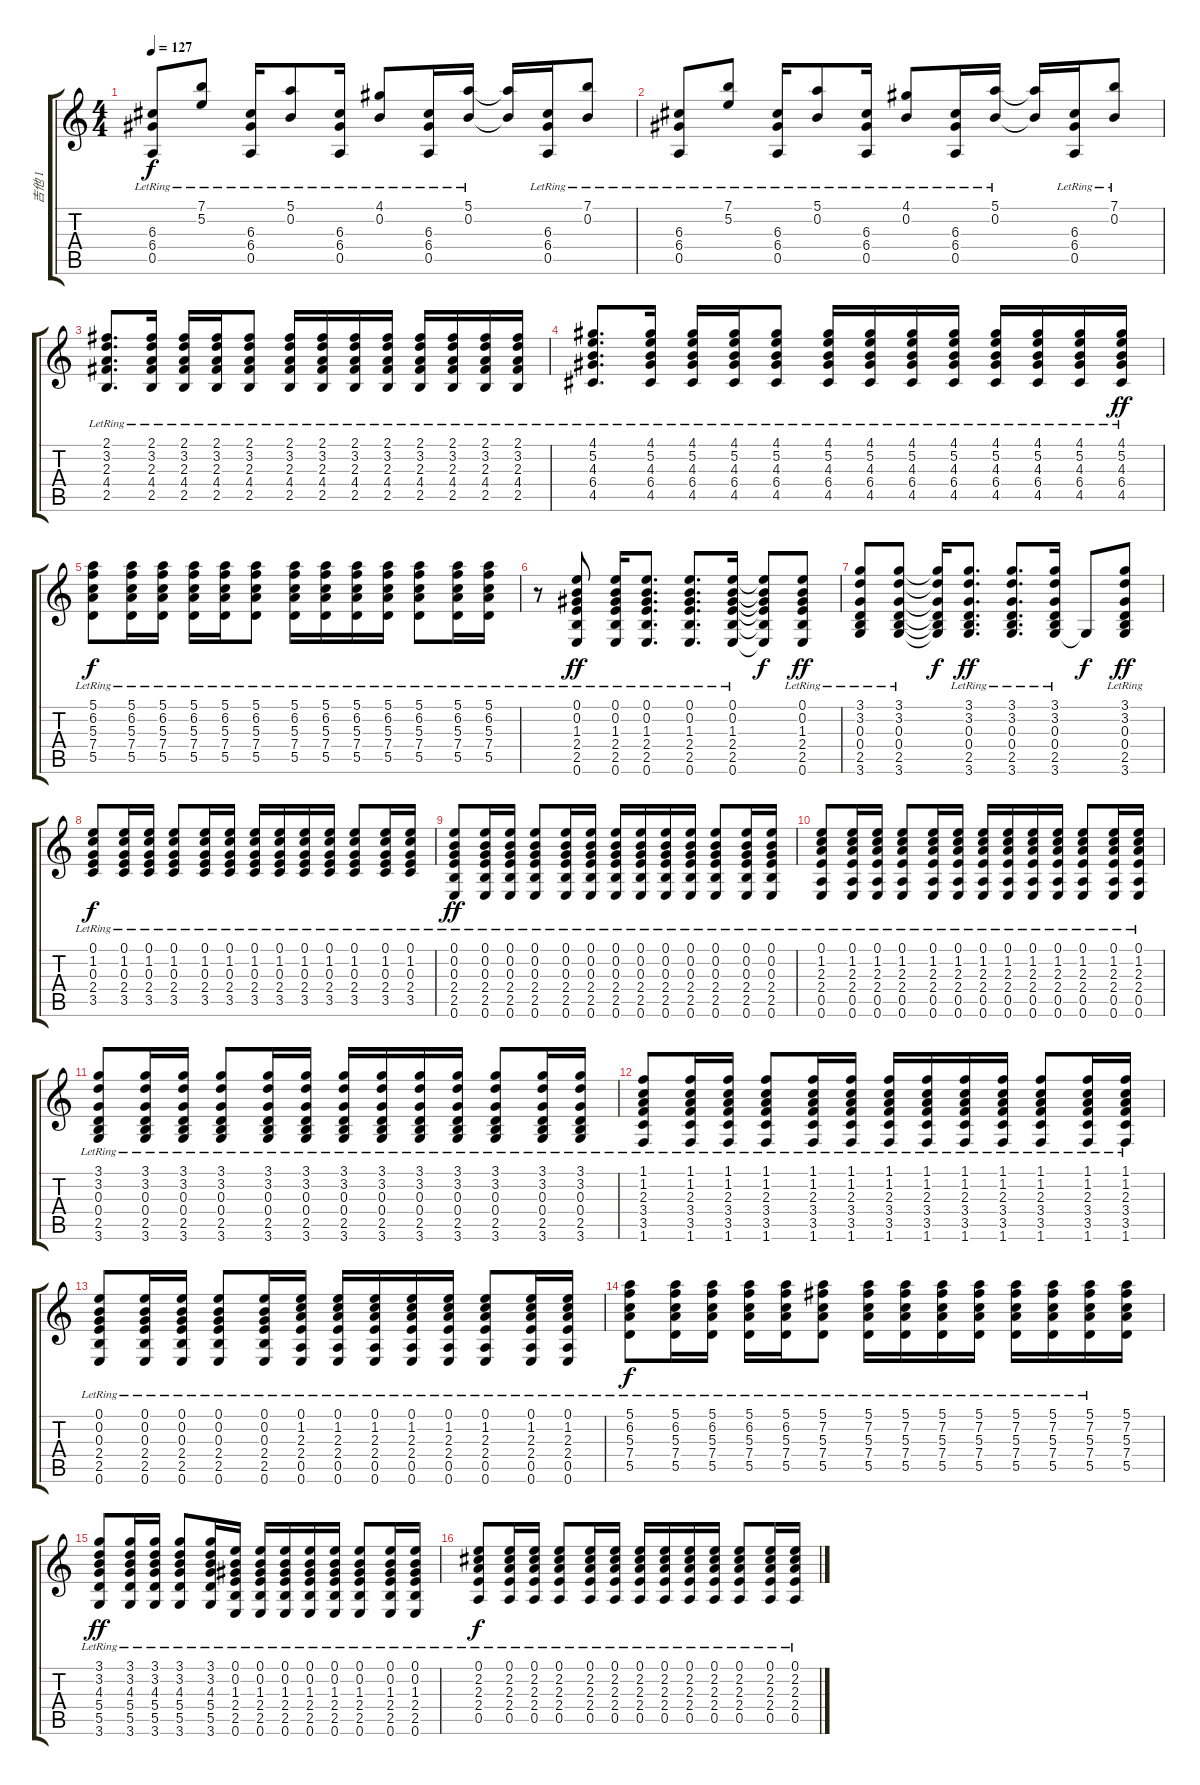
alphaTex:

\track ("吉他 1" "吉他 1") {instrument acousticguitarsteel}
\staff {score tabs}
\tuning (E4 B3 G3 D3 A2 E2) {hide}
\ts (4 4)
\tempo 127
\clef g2
\ks c
(6.3{lr} 6.4{lr} 0.5{lr}).8{dy f} (7.1{lr} 5.2{lr}).8 (6.3{lr} 6.4{lr} 0.5{lr}).16 (5.1{lr} 0.2{lr}).8 (6.3{lr} 6.4{lr} 0.5{lr}).16 (4.1{lr} 0.2{lr}).8 (6.3{lr} 6.4{lr} 0.5{lr}).16 (5.1{lr} 0.2{lr}).16 (5.1{t} 0.2{t}).16 (6.3{lr} 6.4{lr} 0.5{lr}).16 (7.1{lr} 0.2{lr}).8 |
(6.3{lr} 6.4{lr} 0.5{lr}).8 (7.1{lr} 5.2{lr}).8 (6.3{lr} 6.4{lr} 0.5{lr}).16 (5.1{lr} 0.2{lr}).8 (6.3{lr} 6.4{lr} 0.5{lr}).16 (4.1{lr} 0.2{lr}).8 (6.3{lr} 6.4{lr} 0.5{lr}).16 (5.1{lr} 0.2{lr}).16 (5.1{t} 0.2{t}).16 (6.3{lr} 6.4{lr} 0.5{lr}).16 (7.1{lr} 0.2{lr}).8 |
(2.1{lr} 3.2{lr} 2.3{lr} 4.4{lr} 2.5{lr}).8{d} (2.1{lr} 3.2{lr} 2.3{lr} 4.4{lr} 2.5{lr}).16 (2.1{lr} 3.2{lr} 2.3{lr} 4.4{lr} 2.5{lr}).16 (2.1{lr} 3.2{lr} 2.3{lr} 4.4{lr} 2.5{lr}).16 (2.1{lr} 3.2{lr} 2.3{lr} 4.4{lr} 2.5{lr}).8 (2.1{lr} 3.2{lr} 2.3{lr} 4.4{lr} 2.5{lr}).16 (2.1{lr} 3.2{lr} 2.3{lr} 4.4{lr} 2.5{lr}).16 (2.1{lr} 3.2{lr} 2.3{lr} 4.4{lr} 2.5{lr}).16 (2.1{lr} 3.2{lr} 2.3{lr} 4.4{lr} 2.5{lr}).16 (2.1{lr} 3.2{lr} 2.3{lr} 4.4{lr} 2.5{lr}).16 (2.1{lr} 3.2{lr} 2.3{lr} 4.4{lr} 2.5{lr}).16 (2.1{lr} 3.2{lr} 2.3{lr} 4.4{lr} 2.5{lr}).16 (2.1{lr} 3.2{lr} 2.3{lr} 4.4{lr} 2.5{lr}).16 |
(4.1{lr} 5.2{lr} 4.3{lr} 6.4{lr} 4.5{lr}).8{d} (4.1{lr} 5.2{lr} 4.3{lr} 6.4{lr} 4.5{lr}).16 (4.1{lr} 5.2{lr} 4.3{lr} 6.4{lr} 4.5{lr}).16 (4.1{lr} 5.2{lr} 4.3{lr} 6.4{lr} 4.5{lr}).16 (4.1{lr} 5.2{lr} 4.3{lr} 6.4{lr} 4.5{lr}).8 (4.1 5.2 4.3 6.4 4.5{lr}).16 (4.1{lr} 5.2{lr} 4.3{lr} 6.4{lr} 4.5{lr}).16 (4.1{lr} 5.2{lr} 4.3{lr} 6.4{lr} 4.5{lr}).16 (4.1{lr} 5.2{lr} 4.3{lr} 6.4{lr} 4.5{lr}).16 (4.1{lr} 5.2{lr} 4.3{lr} 6.4{lr} 4.5{lr}).16 (4.1{lr} 5.2{lr} 4.3{lr} 6.4{lr} 4.5{lr}).16 (4.1{lr} 5.2{lr} 4.3{lr} 6.4{lr} 4.5{lr}).16 (4.1 5.2 4.3 6.4 4.5{lr}).16{dy ff} |
(5.1{lr} 6.2{lr} 5.3{lr} 7.4{lr} 5.5{lr}).8{dy f} (5.1{lr} 6.2{lr} 5.3{lr} 7.4{lr} 5.5{lr}).16 (5.1{lr} 6.2{lr} 5.3{lr} 7.4{lr} 5.5{lr}).16 (5.1{lr} 6.2{lr} 5.3{lr} 7.4{lr} 5.5{lr}).16 (5.1{lr} 6.2{lr} 5.3{lr} 7.4{lr} 5.5{lr}).16 (5.1{lr} 6.2{lr} 5.3{lr} 7.4{lr} 5.5{lr}).8 (5.1 6.2{lr} 5.3 7.4 5.5).16 (5.1{lr} 6.2{lr} 5.3{lr} 7.4{lr} 5.5{lr}).16 (5.1{lr} 6.2{lr} 5.3{lr} 7.4{lr} 5.5{lr}).16 (5.1{lr} 6.2{lr} 5.3{lr} 7.4{lr} 5.5{lr}).16 (5.1{lr} 6.2{lr} 5.3{lr} 7.4{lr} 5.5{lr}).8 (5.1{lr} 6.2{lr} 5.3{lr} 7.4{lr} 5.5{lr}).16 (5.1{lr} 6.2{lr} 5.3{lr} 7.4{lr} 5.5{lr}).16 |
r.8 (0.1{lr} 0.2{lr} 1.3{lr} 2.4{lr} 2.5{lr} 0.6{lr}).8{dy ff} (0.1{lr} 0.2{lr} 1.3{lr} 2.4{lr} 2.5{lr} 0.6{lr}).16 (0.1{lr} 0.2{lr} 1.3{lr} 2.4{lr} 2.5{lr} 0.6{lr}).8{d} (0.1{lr} 0.2{lr} 1.3{lr} 2.4{lr} 2.5{lr} 0.6{lr}).8{d} (0.1{lr} 0.2{lr} 1.3{lr} 2.4{lr} 2.5{lr} 0.6{lr}).16 (0.1{t} 0.2{t} 1.3{t} 2.4{t} 2.5{t} 0.6{t}).8{dy f} (0.1{lr} 0.2{lr} 1.3{lr} 2.4{lr} 2.5{lr} 0.6{lr}).8{dy ff} |
(3.1{lr} 3.2{lr} 0.3{lr} 0.4{lr} 2.5{lr} 3.6{lr}).8 (3.1{lr} 3.2{lr} 0.3{lr} 0.4{lr} 2.5{lr} 3.6{lr}).8 (3.1{t} 3.2{t} 0.3{t} 0.4{t} 2.5{t} 3.6{t}).16{dy f} (3.1{lr} 3.2{lr} 0.3{lr} 0.4{lr} 2.5{lr} 3.6{lr}).8{d dy ff} (3.1{lr} 3.2{lr} 0.3{lr} 0.4{lr} 2.5{lr} 3.6{lr}).8{d} (3.1{lr} 3.2{lr} 0.3{lr} 0.4{lr} 2.5{lr} 3.6{lr}).16 3.6{t}.8{dy f} (3.1{lr} 3.2{lr} 0.3{lr} 0.4{lr} 2.5{lr} 3.6{lr}).8{dy ff} |
(0.1{lr} 1.2{lr} 0.3{lr} 2.4{lr} 3.5{lr}).8{dy f} (0.1{lr} 1.2{lr} 0.3{lr} 2.4{lr} 3.5{lr}).16 (0.1{lr} 1.2{lr} 0.3{lr} 2.4{lr} 3.5{lr}).16 (0.1{lr} 1.2{lr} 0.3{lr} 2.4{lr} 3.5{lr}).8 (0.1{lr} 1.2{lr} 0.3{lr} 2.4{lr} 3.5{lr}).16 (0.1{lr} 1.2{lr} 0.3{lr} 2.4{lr} 3.5{lr}).16 (0.1 1.2{lr} 0.3 2.4 3.5).16 (0.1{lr} 1.2{lr} 0.3{lr} 2.4{lr} 3.5{lr}).16 (0.1{lr} 1.2{lr} 0.3{lr} 2.4{lr} 3.5{lr}).16 (0.1{lr} 1.2{lr} 0.3{lr} 2.4{lr} 3.5{lr}).16 (0.1{lr} 1.2{lr} 0.3{lr} 2.4{lr} 3.5{lr}).8 (0.1{lr} 1.2{lr} 0.3{lr} 2.4{lr} 3.5{lr}).16 (0.1{lr} 1.2{lr} 0.3{lr} 2.4{lr} 3.5{lr}).16 |
(0.1{lr} 0.2{lr} 0.3{lr} 2.4{lr} 2.5{lr} 0.6).8{dy ff} (0.1{lr} 0.2{lr} 0.3{lr} 2.4{lr} 2.5{lr} 0.6).16 (0.1{lr} 0.2{lr} 0.3{lr} 2.4{lr} 2.5{lr} 0.6).16 (0.1{lr} 0.2{lr} 0.3{lr} 2.4{lr} 2.5{lr} 0.6).8 (0.1{lr} 0.2{lr} 0.3{lr} 2.4{lr} 2.5{lr} 0.6).16 (0.1{lr} 0.2{lr} 0.3{lr} 2.4{lr} 2.5{lr} 0.6).16 (0.1 0.2{lr} 0.3 2.4 2.5 0.6).16 (0.1{lr} 0.2{lr} 0.3{lr} 2.4{lr} 2.5{lr} 0.6).16 (0.1{lr} 0.2{lr} 0.3{lr} 2.4{lr} 2.5{lr} 0.6).16 (0.1{lr} 0.2{lr} 0.3{lr} 2.4{lr} 2.5{lr} 0.6).16 (0.1{lr} 0.2{lr} 0.3{lr} 2.4{lr} 2.5{lr} 0.6).8 (0.1{lr} 0.2{lr} 0.3{lr} 2.4{lr} 2.5{lr} 0.6).16 (0.1{lr} 0.2{lr} 0.3{lr} 2.4{lr} 2.5{lr} 0.6).16 |
(0.1{lr} 1.2{lr} 2.3{lr} 2.4{lr} 0.5{lr} 0.6).8 (0.1{lr} 1.2{lr} 2.3{lr} 2.4{lr} 0.5{lr} 0.6).16 (0.1{lr} 1.2{lr} 2.3{lr} 2.4{lr} 0.5{lr} 0.6).16 (0.1{lr} 1.2{lr} 2.3{lr} 2.4{lr} 0.5{lr} 0.6).8 (0.1{lr} 1.2{lr} 2.3{lr} 2.4{lr} 0.5{lr} 0.6).16 (0.1{lr} 1.2{lr} 2.3{lr} 2.4{lr} 0.5{lr} 0.6).16 (0.1 1.2{lr} 2.3 2.4 0.5 0.6).16 (0.1{lr} 1.2{lr} 2.3{lr} 2.4{lr} 0.5{lr} 0.6).16 (0.1{lr} 1.2{lr} 2.3{lr} 2.4{lr} 0.5{lr} 0.6).16 (0.1{lr} 1.2{lr} 2.3{lr} 2.4{lr} 0.5{lr} 0.6).16 (0.1{lr} 1.2{lr} 2.3{lr} 2.4{lr} 0.5{lr} 0.6).8 (0.1{lr} 1.2{lr} 2.3{lr} 2.4{lr} 0.5{lr} 0.6).16 (0.1{lr} 1.2{lr} 2.3{lr} 2.4{lr} 0.5{lr} 0.6).16 |
(3.1{lr} 3.2{lr} 0.3{lr} 0.4{lr} 2.5{lr} 3.6{lr}).8 (3.1{lr} 3.2{lr} 0.3{lr} 0.4{lr} 2.5{lr} 3.6{lr}).16 (3.1{lr} 3.2{lr} 0.3{lr} 0.4{lr} 2.5{lr} 3.6{lr}).16 (3.1{lr} 3.2{lr} 0.3{lr} 0.4{lr} 2.5{lr} 3.6{lr}).8 (3.1{lr} 3.2{lr} 0.3{lr} 0.4{lr} 2.5{lr} 3.6{lr}).16 (3.1{lr} 3.2{lr} 0.3{lr} 0.4{lr} 2.5{lr} 3.6{lr}).16 (3.1{lr} 3.2{lr} 0.3{lr} 0.4{lr} 2.5{lr} 3.6{lr}).16 (3.1{lr} 3.2{lr} 0.3{lr} 0.4{lr} 2.5{lr} 3.6{lr}).16 (3.1{lr} 3.2{lr} 0.3{lr} 0.4{lr} 2.5{lr} 3.6{lr}).16 (3.1{lr} 3.2{lr} 0.3{lr} 0.4{lr} 2.5{lr} 3.6{lr}).16 (3.1{lr} 3.2{lr} 0.3{lr} 0.4{lr} 2.5{lr} 3.6{lr}).8 (3.1{lr} 3.2{lr} 0.3{lr} 0.4{lr} 2.5{lr} 3.6{lr}).16 (3.1{lr} 3.2{lr} 0.3{lr} 0.4{lr} 2.5{lr} 3.6{lr}).16 |
(1.1{lr} 1.2{lr} 2.3{lr} 3.4{lr} 3.5{lr} 1.6{lr}).8 (1.1{lr} 1.2{lr} 2.3{lr} 3.4{lr} 3.5{lr} 1.6{lr}).16 (1.1{lr} 1.2{lr} 2.3{lr} 3.4{lr} 3.5{lr} 1.6{lr}).16 (1.1{lr} 1.2{lr} 2.3{lr} 3.4{lr} 3.5{lr} 1.6{lr}).8 (1.1{lr} 1.2{lr} 2.3{lr} 3.4{lr} 3.5{lr} 1.6{lr}).16 (1.1{lr} 1.2{lr} 2.3{lr} 3.4{lr} 3.5{lr} 1.6{lr}).16 (1.1{lr} 1.2{lr} 2.3{lr} 3.4{lr} 3.5{lr} 1.6{lr}).16 (1.1{lr} 1.2{lr} 2.3{lr} 3.4{lr} 3.5{lr} 1.6{lr}).16 (1.1{lr} 1.2{lr} 2.3{lr} 3.4{lr} 3.5{lr} 1.6{lr}).16 (1.1{lr} 1.2{lr} 2.3{lr} 3.4{lr} 3.5{lr} 1.6{lr}).16 (1.1{lr} 1.2{lr} 2.3{lr} 3.4{lr} 3.5{lr} 1.6{lr}).8 (1.1{lr} 1.2{lr} 2.3{lr} 3.4{lr} 3.5{lr} 1.6{lr}).16 (1.1{lr} 1.2{lr} 2.3{lr} 3.4{lr} 3.5{lr} 1.6{lr}).16 |
(0.1{lr} 0.2{lr} 0.3{lr} 2.4{lr} 2.5{lr} 0.6).8 (0.1{lr} 0.2{lr} 0.3{lr} 2.4{lr} 2.5{lr} 0.6).16 (0.1{lr} 0.2{lr} 0.3{lr} 2.4{lr} 2.5{lr} 0.6).16 (0.1{lr} 0.2{lr} 0.3{lr} 2.4{lr} 2.5{lr} 0.6).8 (0.1{lr} 0.2{lr} 0.3{lr} 2.4{lr} 2.5{lr} 0.6).16 (0.1{lr} 1.2{lr} 2.3{lr} 2.4{lr} 0.5{lr} 0.6).16 (0.1 1.2{lr} 2.3 2.4 0.5 0.6).16 (0.1{lr} 1.2{lr} 2.3{lr} 2.4{lr} 0.5{lr} 0.6).16 (0.1{lr} 1.2{lr} 2.3{lr} 2.4{lr} 0.5{lr} 0.6).16 (0.1{lr} 1.2{lr} 2.3{lr} 2.4{lr} 0.5{lr} 0.6).16 (0.1{lr} 1.2{lr} 2.3{lr} 2.4{lr} 0.5{lr} 0.6).8 (0.1{lr} 1.2{lr} 2.3{lr} 2.4{lr} 0.5{lr} 0.6).16 (0.1{lr} 1.2{lr} 2.3{lr} 2.4{lr} 0.5{lr} 0.6).16 |
(5.1{lr} 6.2{lr} 5.3{lr} 7.4{lr} 5.5{lr}).8{dy f} (5.1{lr} 6.2{lr} 5.3{lr} 7.4{lr} 5.5{lr}).16 (5.1{lr} 6.2{lr} 5.3{lr} 7.4{lr} 5.5{lr}).16 (5.1{lr} 6.2{lr} 5.3{lr} 7.4{lr} 5.5{lr}).16 (5.1{lr} 6.2{lr} 5.3{lr} 7.4{lr} 5.5{lr}).16 (5.1{lr} 7.2{lr} 5.3{lr} 7.4{lr} 5.5{lr}).8 (5.1 7.2{lr} 5.3 7.4 5.5).16 (5.1{lr} 7.2{lr} 5.3{lr} 7.4{lr} 5.5{lr}).16 (5.1{lr} 7.2{lr} 5.3{lr} 7.4{lr} 5.5{lr}).16 (5.1{lr} 7.2{lr} 5.3{lr} 7.4{lr} 5.5{lr}).16 (5.1{lr} 7.2{lr} 5.3{lr} 7.4{lr} 5.5{lr}).16 (5.1{lr} 7.2{lr} 5.3{lr} 7.4{lr} 5.5{lr}).16 (5.1{lr} 7.2{lr} 5.3{lr} 7.4{lr} 5.5{lr}).16 (5.1 7.2 5.3 7.4 5.5).16 |
(3.1{lr} 3.2{lr} 4.3{lr} 5.4{lr} 5.5{lr} 3.6).8{dy ff} (3.1{lr} 3.2{lr} 4.3{lr} 5.4{lr} 5.5{lr} 3.6).16 (3.1{lr} 3.2{lr} 4.3{lr} 5.4{lr} 5.5{lr} 3.6).16 (3.1{lr} 3.2{lr} 4.3{lr} 5.4{lr} 5.5{lr} 3.6).8 (3.1{lr} 3.2{lr} 4.3{lr} 5.4{lr} 5.5{lr} 3.6).16 (0.1{lr} 0.2{lr} 1.3{lr} 2.4{lr} 2.5{lr} 0.6).16 (0.1 0.2{lr} 1.3 2.4 2.5 0.6).16 (0.1{lr} 0.2{lr} 1.3{lr} 2.4{lr} 2.5{lr} 0.6).16 (0.1{lr} 0.2{lr} 1.3{lr} 2.4{lr} 2.5{lr} 0.6).16 (0.1{lr} 0.2{lr} 1.3{lr} 2.4{lr} 2.5{lr} 0.6).16 (0.1{lr} 0.2{lr} 1.3{lr} 2.4{lr} 2.5{lr} 0.6).8 (0.1{lr} 0.2{lr} 1.3{lr} 2.4{lr} 2.5{lr} 0.6).16 (0.1{lr} 0.2{lr} 1.3{lr} 2.4{lr} 2.5{lr} 0.6).16 |
(0.1{lr} 2.2{lr} 2.3{lr} 2.4{lr} 0.5{lr}).8{dy f} (0.1{lr} 2.2{lr} 2.3{lr} 2.4{lr} 0.5{lr}).16 (0.1{lr} 2.2{lr} 2.3{lr} 2.4{lr} 0.5{lr}).16 (0.1{lr} 2.2{lr} 2.3{lr} 2.4{lr} 0.5{lr}).8 (0.1{lr} 2.2{lr} 2.3{lr} 2.4{lr} 0.5{lr}).16 (0.1 2.2{lr} 2.3 2.4 0.5).16 (0.1{lr} 2.2{lr} 2.3{lr} 2.4{lr} 0.5{lr}).16 (0.1{lr} 2.2{lr} 2.3{lr} 2.4{lr} 0.5{lr}).16 (0.1{lr} 2.2{lr} 2.3{lr} 2.4{lr} 0.5{lr}).16 (0.1{lr} 2.2{lr} 2.3{lr} 2.4{lr} 0.5{lr}).16 (0.1{lr} 2.2{lr} 2.3{lr} 2.4{lr} 0.5{lr}).8 (0.1{lr} 2.2{lr} 2.3{lr} 2.4{lr} 0.5{lr}).16 (0.1{lr} 2.2 2.3 2.4 0.5).16
